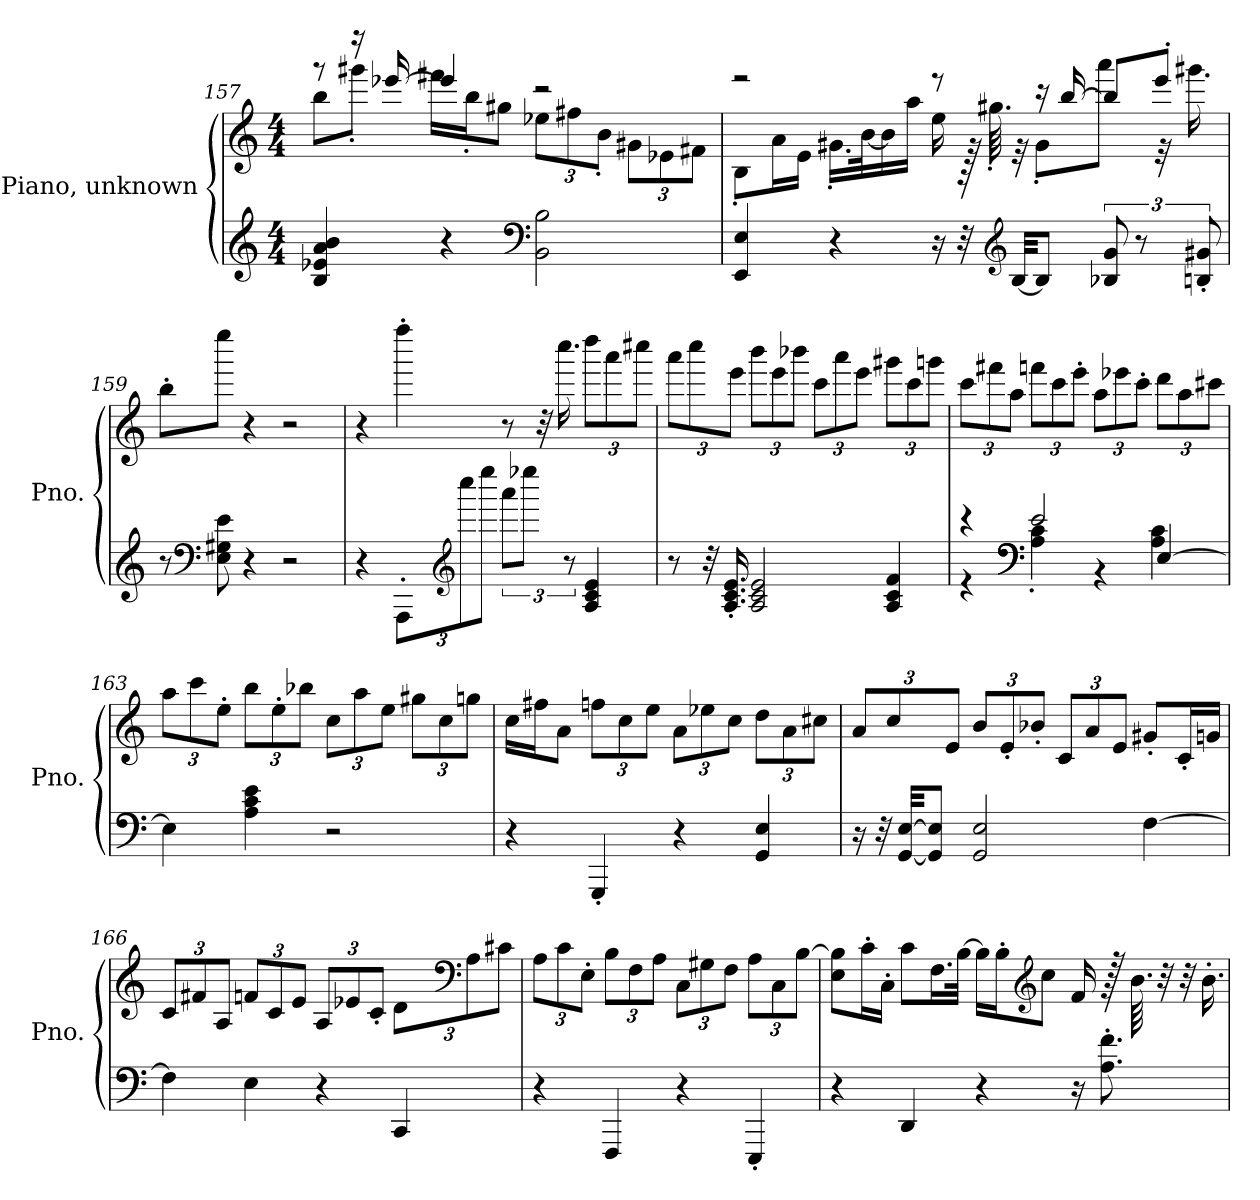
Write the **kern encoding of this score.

**kern	**kern
*part1	*part1
*staff2	*staff1
*I"Piano, unknown	*
*I'Pno.	*
!!LO:PB:g=z
*clefG2	*clefG2
*k[]	*k[]
*M4/4	*M4/4
=157	=157
*	*^
4B/ 4e-X/ 4a/ 4b/	8r	8bb\L
.	16r	8ggg#X'\J
.	[16eee-X/	.
4r	4eee-/]	16fff#X\LL
.	.	16bb'\J
.	.	8gg#X\J
*clefF4	*	*
*	*	*Xbrackettup
2BB\ 2B\	2r	12ee-X\L
.	.	12ff#X\
.	.	12b'\J
.	.	12g#X\L
.	.	12e-X\
.	.	12f#X\J
!!LO:LB:g=z	!!
=158	=158	=158
4EE/ 4E/	2r	8B'\L
.	.	16a\L
.	.	16e\JJ
4r	.	16.g#X'\LL
.	.	[32b\K
.	.	16b\]
.	.	16aa\JJ
16r	8r	16ee\
32r	.	128r
.	.	64.gg#X'\
*clefG2	*	*
[32B/KKL	.	32r
8B/J]	16r	8g#'\L
.	[16bb/	.
12B-X/ 12g/	8bb/L]	8aaa\J
12r	.	.
.	8eee'/J	32r
.	.	16.ggg#X\
12Bn/' 12g#X/'	.	.
*	*v	*v
=159	=159
8r	8bb'\L
*clefF4	*
8E\ 8G#X\ 8e\	8eeee\J
4r	4r
2r	2r
!!LO:LB:g=z
=160	=160
4r	4r
*Xbrackettup	*
12AAA'\L	4ffff'\
*clefG2	*
12cccc\	.
12eeee\J	.
*brackettup	*
12aaa\L	8r
12eeee-X\J	.
.	32r
.	16.cccc\
12r	.
4A/ 4c/ 4e/	12dddd\L
.	12aaa\
.	12cccc#X\J
=161	=161
8r	12aaa\L
.	12cccc\
32r	.
16.A/' 16.c/' 16.e/'	.
.	12eee\J
2A/ 2c/ 2e/	12bbb\L
.	12eee\
.	12bbb-X\J
.	12ccc\L
.	12aaa\
.	12eee\J
4A/ 4c/ 4f/	12ggg#X\L
.	12ccc\
.	12gggn\J
!!LO:LB:g=z
=162	=162
*^	*
4r	4r	12ccc\L
.	.	12fff#X\
.	.	12aa\J
*clefF4	*	*
2e/	4A\' 4c\'	12fffn\L
.	.	12ccc\
.	.	12eee'\J
.	4r	12aa\L
.	.	12eee-X\
.	.	12ccc'\J
[4E/	4A\ 4c\	12ddd\L
.	.	12aa\
.	.	12ccc#X\J
*v	*v	*
=163	=163
4E\]	12aa\L
.	12ccc\
.	12ee'\J
4A\ 4c\ 4e\	12bb\L
.	12ee'\
.	12bb-X\J
2r	12cc\L
.	12aa\
.	12ee\J
.	12gg#X\L
.	12cc\
.	12ggn\J
!!LO:LB:g=z
=164	=164
4r	16cc\LL
.	16ff#X\J
.	8a\J
4GGG'/	12ffn\L
.	12cc\
.	12ee\J
4r	12a\L
.	12ee-X\
.	12cc\J
4GG/ 4E/	12dd\L
.	12a\
.	12cc#X\J
=165	=165
16r	12a/L
32r	.
.	12cc/
[32GG/ [32E/KKL	.
8GG/] 8E/]J	.
.	12e/J
2GG/ 2E/	12b/L
.	12e'/
.	12b-X'/J
.	12c/L
.	12a/
.	12e/J
[4F\	8g#X'/L
.	16c'/L
.	16gn/JJ
!!LO:LB:g=z
=166	=166
4F\]	12c/L
.	12f#X/
.	12A/J
4E\	12fn/L
.	12c/
.	12e/J
4r	12A/L
.	12e-X/
.	12c'/J
4CC/	12d\L
*	*clefF4
.	12A\
.	12c#X\J
=167	=167
4r	12A\L
.	12c\
.	12E'\J
4FFF/	12B\L
.	12F\
.	12A\J
4r	12C\L
.	12G#X\
.	12F\J
4EEE'/	12A\L
.	12C\
.	[12B\J
!!LO:PB:g=z
=168	=168
4r	8E\ 8B\]L
.	16c'\L
.	16C'\JJ
4DD/	8c\L
.	16.F\L
.	[32B\JJk
4r	16B\LL]
.	16B'\J
*	*clefG2
.	8cc\J
16r	16f/
8.A\' 8.f\'	128r
.	64.b\
.	32r
.	32r
.	16.b'\
=	=
*-	*-
